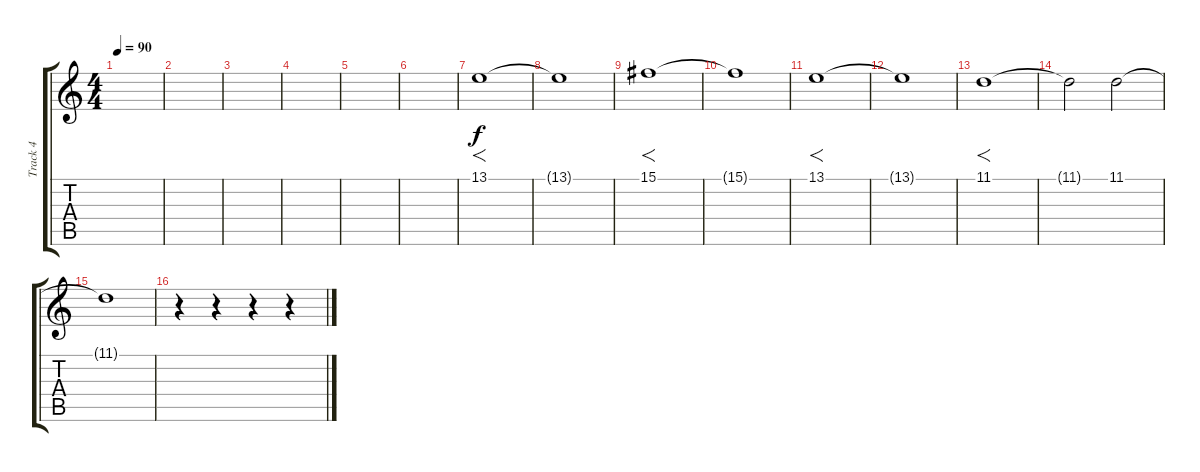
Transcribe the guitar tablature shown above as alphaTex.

\track ("Track 4" "Track 4") {instrument voiceoohs}
\staff {score tabs}
\tuning (Eb4 Bb3 Gb3 Db3 Ab2 Eb2) {hide}
\ts (4 4)
\tempo 90
\clef g2
\ks c
|
|
|
|
|
|
13.1.1{f} |
13.1{t}.1 |
15.1.1{f} |
15.1{t}.1 |
13.1.1{f} |
13.1{t}.1 |
11.1.1{f} |
11.1{t}.2 11.1.2 |
11.1{t}.1 |
r.4 r.4 r.4 r.4
